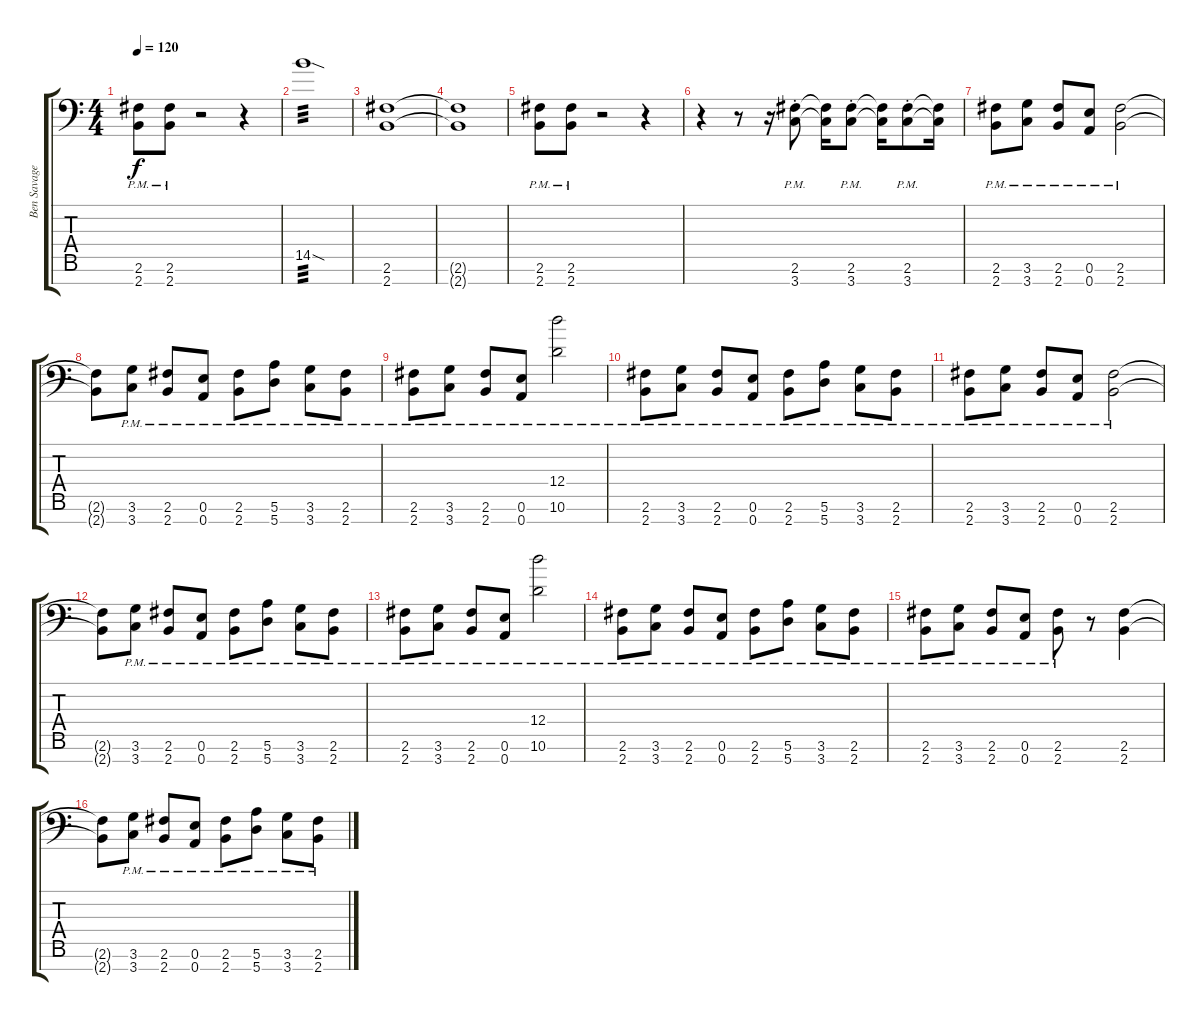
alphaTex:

\track ("Ben Savage" "Ben Savage") {instrument distortionguitar}
\staff {score tabs}
\tuning (E4 B3 G3 D3 A2 E2 A1) {hide}
\ts (4 4)
\tempo 120
\clef f4
\ks c
(2.6{pm} 2.7{pm}).8{dy f} (2.6{pm} 2.7{pm}).8 r.2 r.4 |
14.5{sod}.1{tp 3} |
(2.6 2.7).1 |
(2.6{t} 2.7{t}).1 |
(2.6{pm} 2.7{pm}).8 (2.6{pm} 2.7{pm}).8 r.2 r.4 |
r.4 r.8 r.16 (2.6{pm st} 3.7{pm st}).8 (2.6{t} 3.7{t}).16 (2.6{pm st} 3.7{pm st}).8 (2.6{t} 3.7{t}).16 (2.6{pm st} 3.7{pm st}).8 (2.6{t} 3.7{t}).16 |
(2.6{pm} 2.7{pm}).8 (3.6{pm} 3.7{pm}).8 (2.6{pm} 2.7{pm}).8 (0.6{pm} 0.7{pm}).8 (2.6{pm} 2.7{pm}).2 |
(2.6{t} 2.7{t}).8 (3.6{pm} 3.7{pm}).8 (2.6{pm} 2.7{pm}).8 (0.6{pm} 0.7{pm}).8 (2.6{pm} 2.7{pm}).8 (5.6{pm} 5.7{pm}).8 (3.6{pm} 3.7{pm}).8 (2.6{pm} 2.7{pm}).8 |
(2.6{pm} 2.7{pm}).8 (3.6{pm} 3.7{pm}).8 (2.6{pm} 2.7{pm}).8 (0.6{pm} 0.7{pm}).8 (12.4 10.6{pm}).2 |
(2.6{pm} 2.7{pm}).8 (3.6{pm} 3.7{pm}).8 (2.6{pm} 2.7{pm}).8 (0.6{pm} 0.7{pm}).8 (2.6{pm} 2.7{pm}).8 (5.6{pm} 5.7{pm}).8 (3.6{pm} 3.7{pm}).8 (2.6{pm} 2.7{pm}).8 |
(2.6{pm} 2.7{pm}).8 (3.6{pm} 3.7{pm}).8 (2.6{pm} 2.7{pm}).8 (0.6{pm} 0.7{pm}).8 (2.6{pm} 2.7{pm}).2 |
(2.6{t} 2.7{t}).8 (3.6{pm} 3.7{pm}).8 (2.6{pm} 2.7{pm}).8 (0.6{pm} 0.7{pm}).8 (2.6{pm} 2.7{pm}).8 (5.6{pm} 5.7{pm}).8 (3.6{pm} 3.7{pm}).8 (2.6{pm} 2.7{pm}).8 |
(2.6{pm} 2.7{pm}).8 (3.6{pm} 3.7{pm}).8 (2.6{pm} 2.7{pm}).8 (0.6{pm} 0.7{pm}).8 (12.4 10.6{pm}).2 |
(2.6{pm} 2.7{pm}).8 (3.6{pm} 3.7{pm}).8 (2.6{pm} 2.7{pm}).8 (0.6{pm} 0.7{pm}).8 (2.6{pm} 2.7{pm}).8 (5.6{pm} 5.7{pm}).8 (3.6{pm} 3.7{pm}).8 (2.6{pm} 2.7{pm}).8 |
(2.6{pm} 2.7{pm}).8 (3.6{pm} 3.7{pm}).8 (2.6{pm} 2.7{pm}).8 (0.6{pm} 0.7{pm}).8 (2.6{pm} 2.7{pm}).8 r.8 (2.6 2.7).4 |
(2.6{t} 2.7{t}).8 (3.6{pm} 3.7{pm}).8 (2.6{pm} 2.7{pm}).8 (0.6{pm} 0.7{pm}).8 (2.6{pm} 2.7{pm}).8 (5.6{pm} 5.7{pm}).8 (3.6{pm} 3.7{pm}).8 (2.6{pm} 2.7{pm}).8
